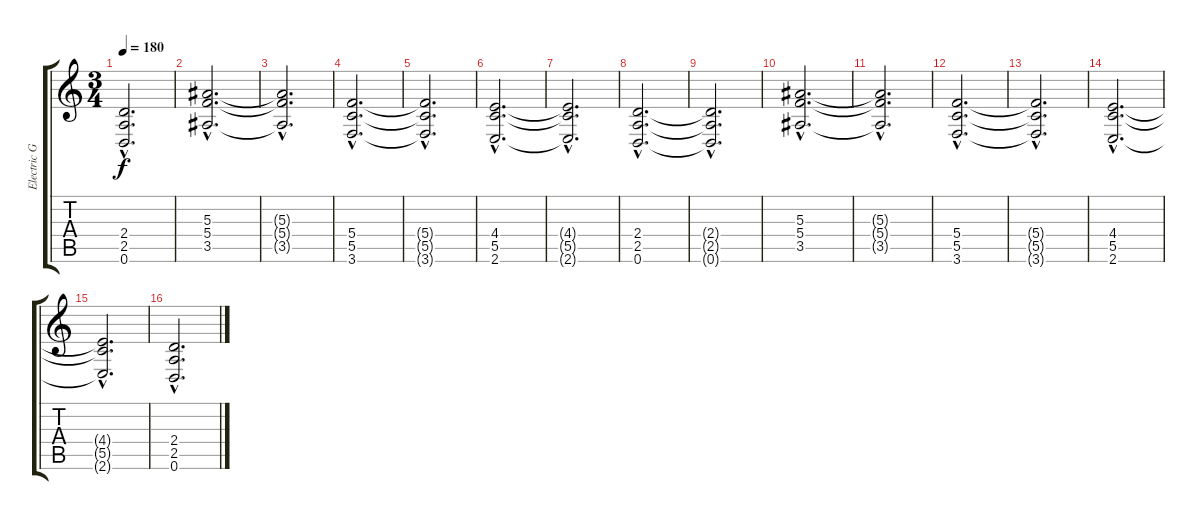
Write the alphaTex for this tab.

\track ("Electric Guitar 1" "Electric G") {instrument distortionguitar}
\staff {score tabs}
\tuning (D4 A3 F3 C3 G2 D2) {hide}
\ts (3 4)
\tempo 180
\clef g2
\ks c
(2.4{hac t} 2.5{hac t} 0.6{hac t}).2{d dy f} |
(5.3{hac} 5.4{hac} 3.5{hac}).2{d} |
(5.3{hac t} 5.4{hac t} 3.5{hac t}).2{d} |
(5.4{hac} 5.5{hac} 3.6{hac}).2{d} |
(5.4{hac t} 5.5{hac t} 3.6{hac t}).2{d} |
(4.4{hac} 5.5{hac} 2.6{hac}).2{d} |
(4.4{hac t} 5.5{hac t} 2.6{hac t}).2{d} |
(2.4{hac} 2.5{hac} 0.6{hac}).2{d} |
(2.4{hac t} 2.5{hac t} 0.6{hac t}).2{d} |
(5.3{hac} 5.4{hac} 3.5{hac}).2{d} |
(5.3{hac t} 5.4{hac t} 3.5{hac t}).2{d} |
(5.4{hac} 5.5{hac} 3.6{hac}).2{d} |
(5.4{hac t} 5.5{hac t} 3.6{hac t}).2{d} |
(4.4{hac} 5.5{hac} 2.6{hac}).2{d} |
(4.4{hac t} 5.5{hac t} 2.6{hac t}).2{d} |
(2.4{hac} 2.5{hac} 0.6{hac}).2{d}
